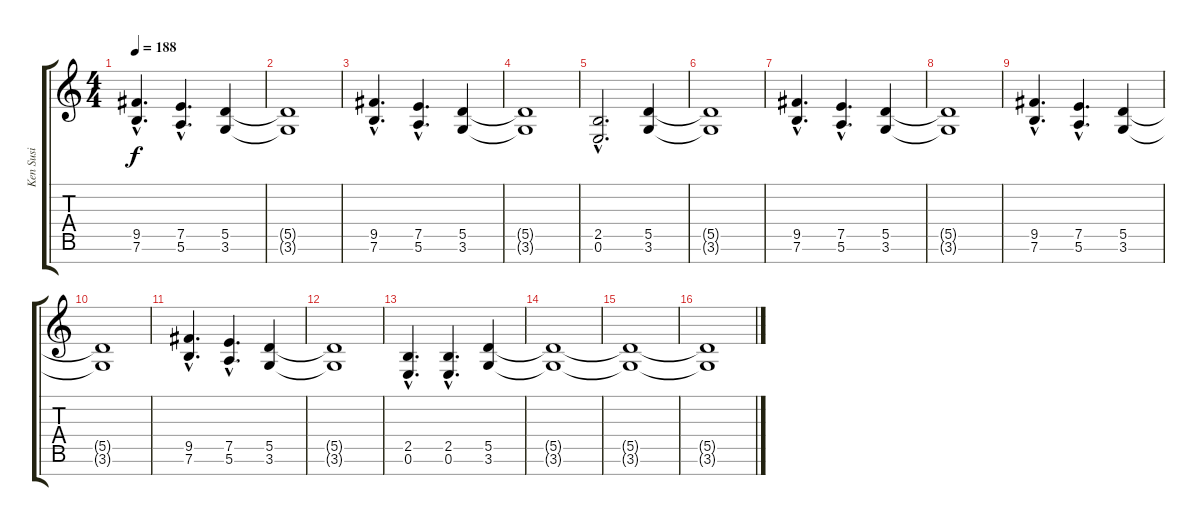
\track ("Ken Susi" "Ken Susi") {instrument distortionguitar}
\staff {score tabs}
\tuning (E4 B3 G3 D3 A2 E2 B1) {hide}
\ts (4 4)
\tempo 188
\clef g2
\ks c
(9.5{hac} 7.6{hac}).4{d dy f} (7.5{hac} 5.6{hac}).4{d} (5.5 3.6).4 |
(5.5{t} 3.6{t}).1 |
(9.5{hac} 7.6{hac}).4{d} (7.5{hac} 5.6{hac}).4{d} (5.5 3.6).4 |
(5.5{t} 3.6{t}).1 |
(2.5{hac} 0.6{hac}).2{d} (5.5 3.6).4 |
(5.5{t} 3.6{t}).1 |
(9.5{hac} 7.6{hac}).4{d} (7.5{hac} 5.6{hac}).4{d} (5.5 3.6).4 |
(5.5{t} 3.6{t}).1 |
(9.5{hac} 7.6{hac}).4{d} (7.5{hac} 5.6{hac}).4{d} (5.5 3.6).4 |
(5.5{t} 3.6{t}).1 |
(9.5{hac} 7.6{hac}).4{d} (7.5{hac} 5.6{hac}).4{d} (5.5 3.6).4 |
(5.5{t} 3.6{t}).1 |
(2.5{hac} 0.6{hac}).4{d} (2.5{hac} 0.6{hac}).4{d} (5.5 3.6).4 |
(5.5{t} 3.6{t}).1 |
(5.5{t} 3.6{t}).1 |
(5.5{t} 3.6{t}).1
